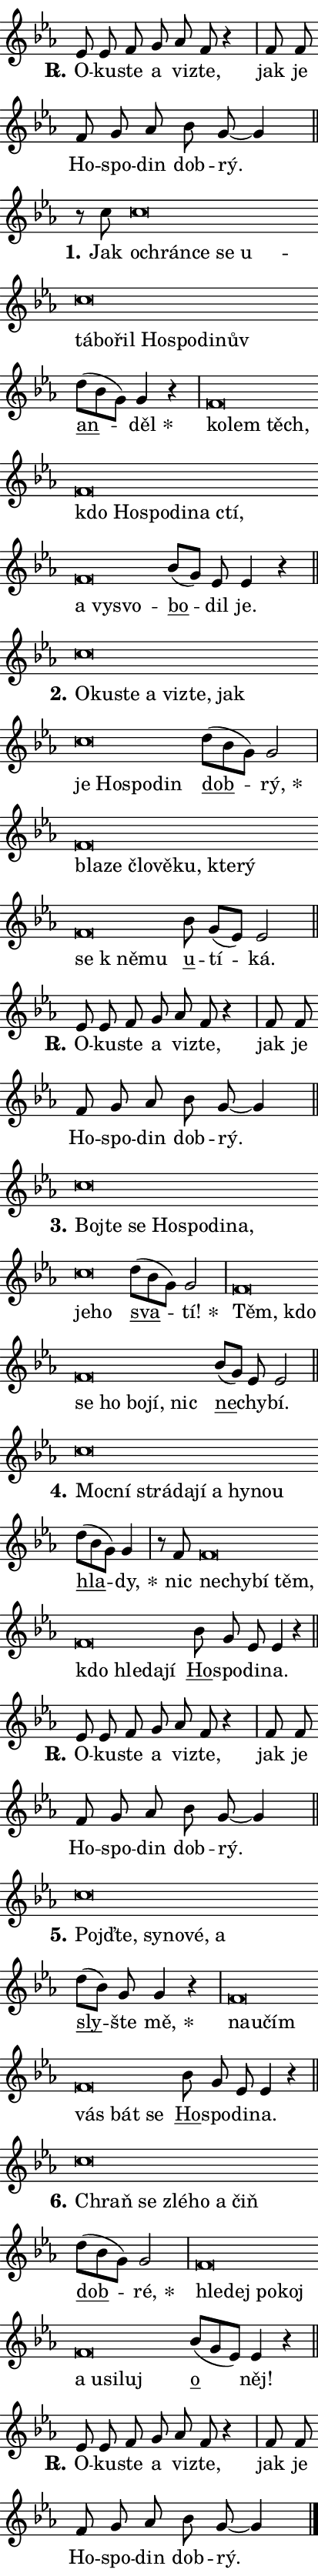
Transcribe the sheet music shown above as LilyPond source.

\version "2.22.1"
\header { tagline = "" }
\paper {
  indent = 0\cm
  top-margin = 0\cm
  right-margin = 0\cm
  bottom-margin = 0\cm
  left-margin = 0\cm
  paper-width = 7\cm
  page-breaking = #ly:one-page-breaking
  system-system-spacing.basic-distance = #11
  score-system-spacing.basic-distance = #11.3
  ragged-last = ##f
}


%% Author: Thomas Morley
%% https://lists.gnu.org/archive/html/lilypond-user/2020-05/msg00002.html
#(define (line-position grob)
"Returns position of @var[grob} in current system:
   @code{'start}, if at first time-step
   @code{'end}, if at last time-step
   @code{'middle} otherwise
"
  (let* ((col (ly:item-get-column grob))
         (ln (ly:grob-object col 'left-neighbor))
         (rn (ly:grob-object col 'right-neighbor))
         (col-to-check-left (if (ly:grob? ln) ln col))
         (col-to-check-right (if (ly:grob? rn) rn col))
         (break-dir-left
           (and
             (ly:grob-property col-to-check-left 'non-musical #f)
             (ly:item-break-dir col-to-check-left)))
         (break-dir-right
           (and
             (ly:grob-property col-to-check-right 'non-musical #f)
             (ly:item-break-dir col-to-check-right))))
        (cond ((eqv? 1 break-dir-left) 'start)
              ((eqv? -1 break-dir-right) 'end)
              (else 'middle))))

#(define (tranparent-at-line-position vctor)
  (lambda (grob)
  "Relying on @code{line-position} select the relevant enry from @var{vctor}.
Used to determine transparency,"
    (case (line-position grob)
      ((end) (not (vector-ref vctor 0)))
      ((middle) (not (vector-ref vctor 1)))
      ((start) (not (vector-ref vctor 2))))))

noteHeadBreakVisibility =
#(define-music-function (break-visibility)(vector?)
"Makes @code{NoteHead}s transparent relying on @var{break-visibility}"
#{
  \override NoteHead.transparent =
    #(tranparent-at-line-position break-visibility)
#})

#(define delete-ledgers-for-transparent-note-heads
  (lambda (grob)
    "Reads whether a @code{NoteHead} is transparent.
If so this @code{NoteHead} is removed from @code{'note-heads} from
@var{grob}, which is supposed to be @code{LedgerLineSpanner}.
As a result ledgers are not printed for this @code{NoteHead}"
    (let* ((nhds-array (ly:grob-object grob 'note-heads))
           (nhds-list
             (if (ly:grob-array? nhds-array)
                 (ly:grob-array->list nhds-array)
                 '()))
           ;; Relies on the transparent-property being done before
           ;; Staff.LedgerLineSpanner.after-line-breaking is executed.
           ;; This is fragile ...
           (to-keep
             (remove
               (lambda (nhd)
                 (ly:grob-property nhd 'transparent #f))
               nhds-list)))
      ;; TODO find a better method to iterate over grob-arrays, similiar
      ;; to filter/remove etc for lists
      ;; For now rebuilt from scratch
      (set! (ly:grob-object grob 'note-heads)  '())
      (for-each
        (lambda (nhd)
          (ly:pointer-group-interface::add-grob grob 'note-heads nhd))
        to-keep))))

hideNotes = {
  \noteHeadBreakVisibility #begin-of-line-visible
}
unHideNotes = {
  \noteHeadBreakVisibility #all-visible
}

% work-around for resetting accidentals
% https://lilypond.org/doc/v2.23/Documentation/notation/displaying-rhythms#unmetered-music
cadenzaMeasure = {
  \cadenzaOff
  \partial 1024 s1024
  \cadenzaOn
}

#(define-markup-command (accent layout props text) (markup?)
  "Underline accented syllable"
  (interpret-markup layout props
    #{\markup \override #'(offset . 4.3) \underline { #text }#}))

responsum = \markup \concat {
  "R" \hspace #-1.05 \path #0.1 #'((moveto 0 0.07) (lineto 0.9 0.8)) \hspace #0.05 "."
}

\layout {
    \context {
        \Staff
        \remove "Time_signature_engraver"
        \override LedgerLineSpanner.after-line-breaking = #delete-ledgers-for-transparent-note-heads
    }
    \context {
        \Voice {
            \override NoteHead.output-attributes = #'((class . "notehead"))
            \override Hairpin.height = #0.55
        }
    }
    \context {
        \Lyrics {
            \override StanzaNumber.output-attributes = #'((class . "stanzanumber"))
            \override LyricSpace.minimum-distance = #0.9
            \override LyricText.font-name = #"TeX Gyre Schola"
            \override LyricText.font-size = 1
            \override StanzaNumber.font-name = #"TeX Gyre Schola Bold"
            \override StanzaNumber.font-size = 1
        }
    }
}

% magnetic-lyrics.ily
%
%   written by
%     Jean Abou Samra <jean@abou-samra.fr>
%     Werner Lemberg <wl@gnu.org>
%
%   adapted by
%     Jiri Hon <jiri.hon@gmail.com>
%
% Version 2022-Apr-15

% https://www.mail-archive.com/lilypond-user@gnu.org/msg149350.html

#(define (Left_hyphen_pointer_engraver context)
   "Collect syllable-hyphen-syllable occurrences in lyrics and store
them in properties.  This engraver only looks to the left.  For
example, if the lyrics input is @code{foo -- bar}, it does the
following.

@itemize @bullet
@item
Set the @code{text} property of the @code{LyricHyphen} grob between
@q{foo} and @q{bar} to @code{foo}.

@item
Set the @code{left-hyphen} property of the @code{LyricText} grob with
text @q{foo} to the @code{LyricHyphen} grob between @q{foo} and
@q{bar}.
@end itemize

Use this auxiliary engraver in combination with the
@code{lyric-@/text::@/apply-@/magnetic-@/offset!} hook."
   (let ((hyphen #f)
         (text #f))
     (make-engraver
      (acknowledgers
       ((lyric-syllable-interface engraver grob source-engraver)
        (set! text grob)))
      (end-acknowledgers
       ((lyric-hyphen-interface engraver grob source-engraver)
        ;(when (not (grob::has-interface grob 'lyric-space-interface))
          (set! hyphen grob)));)
      ((stop-translation-timestep engraver)
       (when (and text hyphen)
         (ly:grob-set-object! text 'left-hyphen hyphen))
       (set! text #f)
       (set! hyphen #f)))))

#(define (lyric-text::apply-magnetic-offset! grob)
   "If the space between two syllables is less than the value in
property @code{LyricText@/.details@/.squash-threshold}, move the right
syllable to the left so that it gets concatenated with the left
syllable.

Use this function as a hook for
@code{LyricText@/.after-@/line-@/breaking} if the
@code{Left_@/hyphen_@/pointer_@/engraver} is active."
   (let ((hyphen (ly:grob-object grob 'left-hyphen #f)))
     (when hyphen
       (let ((left-text (ly:spanner-bound hyphen LEFT)))
         (when (grob::has-interface left-text 'lyric-syllable-interface)
           (let* ((common (ly:grob-common-refpoint grob left-text X))
                  (this-x-ext (ly:grob-extent grob common X))
                  (left-x-ext
                   (begin
                     ;; Trigger magnetism for left-text.
                     (ly:grob-property left-text 'after-line-breaking)
                     (ly:grob-extent left-text common X)))
                  ;; `delta` is the gap width between two syllables.
                  (delta (- (interval-start this-x-ext)
                            (interval-end left-x-ext)))
                  (details (ly:grob-property grob 'details))
                  (threshold (assoc-get 'squash-threshold details 0.2)))
             (when (< delta threshold)
               (let* (;; We have to manipulate the input text so that
                      ;; ligatures crossing syllable boundaries are not
                      ;; disabled.  For languages based on the Latin
                      ;; script this is essentially a beautification.
                      ;; However, for non-Western scripts it can be a
                      ;; necessity.
                      (lt (ly:grob-property left-text 'text))
                      (rt (ly:grob-property grob 'text))
                      (is-space (grob::has-interface hyphen 'lyric-space-interface))
                      (space (if is-space " " ""))
                      (space-markup (grob-interpret-markup grob " "))
                      (space-size (interval-length (ly:stencil-extent space-markup X)))
                      (extra-delta (if is-space space-size 0))
                      ;; Append new syllable.
                      (ltrt-space (if (and (string? lt) (string? rt))
                                (string-append lt space rt)
                                (make-concat-markup (list lt space rt))))
                      ;; Right-align `ltrt` to the right side.
                      (ltrt-space-markup (grob-interpret-markup
                               grob
                               (make-translate-markup
                                (cons (interval-length this-x-ext) 0)
                                (make-right-align-markup ltrt-space)))))
                 (begin
                   ;; Don't print `left-text`.
                   (ly:grob-set-property! left-text 'stencil #f)
                   ;; Set text and stencil (which holds all collected
                   ;; syllables so far) and shift it to the left.
                   (ly:grob-set-property! grob 'text ltrt-space)
                   (ly:grob-set-property! grob 'stencil ltrt-space-markup)
                   (ly:grob-translate-axis! grob (- (- delta extra-delta)) X))))))))))


#(define (lyric-hyphen::displace-bounds-first grob)
   ;; Make very sure this callback isn't triggered too early.
   (let ((left (ly:spanner-bound grob LEFT))
         (right (ly:spanner-bound grob RIGHT)))
     (ly:grob-property left 'after-line-breaking)
     (ly:grob-property right 'after-line-breaking)
     (ly:lyric-hyphen::print grob)))

squashThreshold = #0.4

\layout {
  \context {
    \Lyrics
    \consists #Left_hyphen_pointer_engraver
    \override LyricText.after-line-breaking =
      #lyric-text::apply-magnetic-offset!
    \override LyricHyphen.stencil = #lyric-hyphen::displace-bounds-first
    \override LyricText.details.squash-threshold = \squashThreshold
    \override LyricHyphen.minimum-distance = 0
    \override LyricHyphen.minimum-length = \squashThreshold
  }
}

squash = \override LyricText.details.squash-threshold = 9999
unSquash = \override LyricText.details.squash-threshold = \squashThreshold

left = \override LyricText.self-alignment-X = #LEFT
unLeft = \revert LyricText.self-alignment-X

starOffset = #(lambda (grob) 
                (let ((x_offset (ly:self-alignment-interface::aligned-on-x-parent grob)))
                  (if (= x_offset 0) 0 (+ x_offset 1.2))))

star = #(define-music-function (syllable)(string?)
"Append star separator at the end of a syllable"
#{
  \once \override LyricText.X-offset = #starOffset
  \lyricmode { \markup {
    #syllable
    \override #'((font-name . "TeX Gyre Schola Bold")) \hspace #0.2 \lower #0.65 \larger "*"
  } }
#})

starAccent = #(define-music-function (syllable)(string?)
"Append star separator at the end of a syllable and make accent"
#{
  \once \override LyricText.X-offset = #starOffset
  \lyricmode { \markup {
    \accent #syllable
    \override #'((font-name . "TeX Gyre Schola Bold")) \hspace #0.2 \lower #0.65 \larger "*"
  } }
#})

breath = #(define-music-function (syllable)(string?)
"Append breathing indicator at the end of a syllable"
#{
  \lyricmode { \markup { #syllable "+" } }
#})

optionalBreath = #(define-music-function (syllable)(string?)
"Append optional breathing indicator at the end of a syllable"
#{
  \lyricmode { \markup { #syllable "(+)" } }
#})


\score {
    <<
        \new Voice = "melody" { \cadenzaOn \key es \major \relative { es'8 es f g as f r4 \cadenzaMeasure \bar "|" f8 f \bar "" f g as \bar "" bes g~ g4 \cadenzaMeasure \bar "||" \break } }
        \new Lyrics \lyricsto "melody" { \lyricmode { \set stanza = \responsum
O -- ku -- ste a vi -- zte, jak je Ho -- spo -- din dob -- rý. } }
    >>
    \layout {}
}

\score {
    <<
        \new Voice = "melody" { \cadenzaOn \key es \major \relative { r8 c''8 c\breve*1/16 \hideNotes \breve*1/16 \bar "" \breve*1/16 \bar "" \breve*1/16 \bar "" \breve*1/16 \bar "" \breve*1/16 \bar "" \breve*1/16 \bar "" \breve*1/16 \bar "" \breve*1/16 \bar "" \breve*1/16 \bar "" \breve*1/16 \breve*1/16 \bar "" \unHideNotes \bar "" d8[( bes g)] g4 r \cadenzaMeasure \bar "|" f\breve*1/16 \hideNotes \breve*1/16 \bar "" \breve*1/16 \bar "" \breve*1/16 \bar "" \breve*1/16 \bar "" \breve*1/16 \bar "" \breve*1/16 \bar "" \breve*1/16 \bar "" \breve*1/16 \bar "" \breve*1/16 \bar "" \breve*1/16 \breve*1/16 \bar "" \unHideNotes \bar "" bes8[( g)] es es4 r \cadenzaMeasure \bar "||" \break } }
        \new Lyrics \lyricsto "melody" { \lyricmode { \set stanza = "1."
Jak \left o -- \squash chrán -- ce se u -- tá -- bo -- řil Ho -- spo -- di -- nův \unLeft \unSquash \markup \accent an -- \star děl \left ko -- \squash lem těch, kdo Ho -- spo -- di -- na ctí, a vy -- svo -- \unLeft \unSquash \markup \accent bo -- dil je. } }
    >>
    \layout {}
}

\score {
    <<
        \new Voice = "melody" { \cadenzaOn \key es \major \relative { c''\breve*1/16 \hideNotes \breve*1/16 \bar "" \breve*1/16 \bar "" \breve*1/16 \bar "" \breve*1/16 \bar "" \breve*1/16 \bar "" \breve*1/16 \bar "" \breve*1/16 \bar "" \breve*1/16 \bar "" \breve*1/16 \breve*1/16 \bar "" \unHideNotes \bar "" d8[( bes g)] g2 \cadenzaMeasure \bar "|" f\breve*1/16 \hideNotes \breve*1/16 \bar "" \breve*1/16 \bar "" \breve*1/16 \bar "" \breve*1/16 \bar "" \breve*1/16 \bar "" \breve*1/16 \bar "" \breve*1/16 \bar "" \breve*1/16 \breve*1/16 \bar "" \unHideNotes \bar "" bes8 g[( es)] es2 \cadenzaMeasure \bar "||" \break } }
        \new Lyrics \lyricsto "melody" { \lyricmode { \set stanza = "2."
\left O -- \squash ku -- ste a vi -- zte, jak je Ho -- spo -- din \unLeft \unSquash \markup \accent dob -- \star rý, \left bla -- \squash ze člo -- vě -- ku, kte -- rý se "k ně" -- mu \unLeft \unSquash \markup \accent u -- tí -- ká. } }
    >>
    \layout {}
}

\score {
    <<
        \new Voice = "melody" { \cadenzaOn \key es \major \relative { es'8 es f g as f r4 \cadenzaMeasure \bar "|" f8 f \bar "" f g as \bar "" bes g~ g4 \cadenzaMeasure \bar "||" \break } }
        \new Lyrics \lyricsto "melody" { \lyricmode { \set stanza = \responsum
O -- ku -- ste a vi -- zte, jak je Ho -- spo -- din dob -- rý. } }
    >>
    \layout {}
}

\score {
    <<
        \new Voice = "melody" { \cadenzaOn \key es \major \relative { c''\breve*1/16 \hideNotes \breve*1/16 \bar "" \breve*1/16 \bar "" \breve*1/16 \bar "" \breve*1/16 \bar "" \breve*1/16 \bar "" \breve*1/16 \bar "" \breve*1/16 \breve*1/16 \bar "" \unHideNotes \bar "" d8[( bes g)] g2 \cadenzaMeasure \bar "|" f\breve*1/16 \hideNotes \breve*1/16 \bar "" \breve*1/16 \bar "" \breve*1/16 \bar "" \breve*1/16 \bar "" \breve*1/16 \breve*1/16 \bar "" \unHideNotes \bar "" bes8[( g)] es es2 \cadenzaMeasure \bar "||" \break } }
        \new Lyrics \lyricsto "melody" { \lyricmode { \set stanza = "3."
\left Boj -- \squash te se Ho -- spo -- di -- na, je -- ho \unLeft \unSquash \markup \accent sva -- \star tí! \left Těm, \squash kdo se ho bo -- jí, nic \unLeft \unSquash \markup \accent ne -- chy -- bí. } }
    >>
    \layout {}
}

\score {
    <<
        \new Voice = "melody" { \cadenzaOn \key es \major \relative { c''\breve*1/16 \hideNotes \breve*1/16 \bar "" \breve*1/16 \bar "" \breve*1/16 \bar "" \breve*1/16 \bar "" \breve*1/16 \bar "" \breve*1/16 \breve*1/16 \bar "" \unHideNotes \bar "" d8[( bes g)] g4 \cadenzaMeasure \bar "|" r8 f8 f\breve*1/16 \hideNotes \breve*1/16 \bar "" \breve*1/16 \bar "" \breve*1/16 \bar "" \breve*1/16 \bar "" \breve*1/16 \bar "" \breve*1/16 \breve*1/16 \bar "" \unHideNotes \bar "" bes8 g es es4 r \cadenzaMeasure \bar "||" \break } }
        \new Lyrics \lyricsto "melody" { \lyricmode { \set stanza = "4."
\left Moc -- \squash ní strá -- da -- jí a hy -- nou \unLeft \unSquash \markup \accent hla -- \star dy, nic \left ne -- \squash chy -- bí těm, kdo hle -- da -- jí \unLeft \unSquash \markup \accent Ho -- spo -- di -- na. } }
    >>
    \layout {}
}

\score {
    <<
        \new Voice = "melody" { \cadenzaOn \key es \major \relative { es'8 es f g as f r4 \cadenzaMeasure \bar "|" f8 f \bar "" f g as \bar "" bes g~ g4 \cadenzaMeasure \bar "||" \break } }
        \new Lyrics \lyricsto "melody" { \lyricmode { \set stanza = \responsum
O -- ku -- ste a vi -- zte, jak je Ho -- spo -- din dob -- rý. } }
    >>
    \layout {}
}

\score {
    <<
        \new Voice = "melody" { \cadenzaOn \key es \major \relative { c''\breve*1/16 \hideNotes \breve*1/16 \bar "" \breve*1/16 \bar "" \breve*1/16 \bar "" \breve*1/16 \breve*1/16 \bar "" \unHideNotes \bar "" d8[( bes)] g g4 r \cadenzaMeasure \bar "|" f\breve*1/16 \hideNotes \breve*1/16 \bar "" \breve*1/16 \bar "" \breve*1/16 \bar "" \breve*1/16 \breve*1/16 \bar "" \unHideNotes \bar "" bes8 g es es4 r \cadenzaMeasure \bar "||" \break } }
        \new Lyrics \lyricsto "melody" { \lyricmode { \set stanza = "5."
\left Pojď -- \squash te, sy -- no -- vé, a \unLeft \unSquash \markup \accent sly -- šte \star mě, \left na -- \squash u -- čím vás bát se \unLeft \unSquash \markup \accent Ho -- spo -- di -- na. } }
    >>
    \layout {}
}

\score {
    <<
        \new Voice = "melody" { \cadenzaOn \key es \major \relative { c''\breve*1/16 \hideNotes \breve*1/16 \bar "" \breve*1/16 \bar "" \breve*1/16 \bar "" \breve*1/16 \breve*1/16 \bar "" \unHideNotes \bar "" d8[( bes g)] g2 \cadenzaMeasure \bar "|" f\breve*1/16 \hideNotes \breve*1/16 \bar "" \breve*1/16 \bar "" \breve*1/16 \bar "" \breve*1/16 \bar "" \breve*1/16 \bar "" \breve*1/16 \breve*1/16 \bar "" \unHideNotes \bar "" bes8[( g es)] es4 r \cadenzaMeasure \bar "||" \break } }
        \new Lyrics \lyricsto "melody" { \lyricmode { \set stanza = "6."
\left Chraň \squash se zlé -- ho a čiň \unLeft \unSquash \markup \accent dob -- \star ré, \left hle -- \squash dej po -- koj a u -- si -- luj \unLeft \unSquash \markup \accent o něj! } }
    >>
    \layout {}
}

\score {
    <<
        \new Voice = "melody" { \cadenzaOn \key es \major \relative { es'8 es f g as f r4 \cadenzaMeasure \bar "|" f8 f \bar "" f g as \bar "" bes g~ g4 \cadenzaMeasure \bar "||" \break } \bar "|." }
        \new Lyrics \lyricsto "melody" { \lyricmode { \set stanza = \responsum
O -- ku -- ste a vi -- zte, jak je Ho -- spo -- din dob -- rý. } }
    >>
    \layout {}
}
